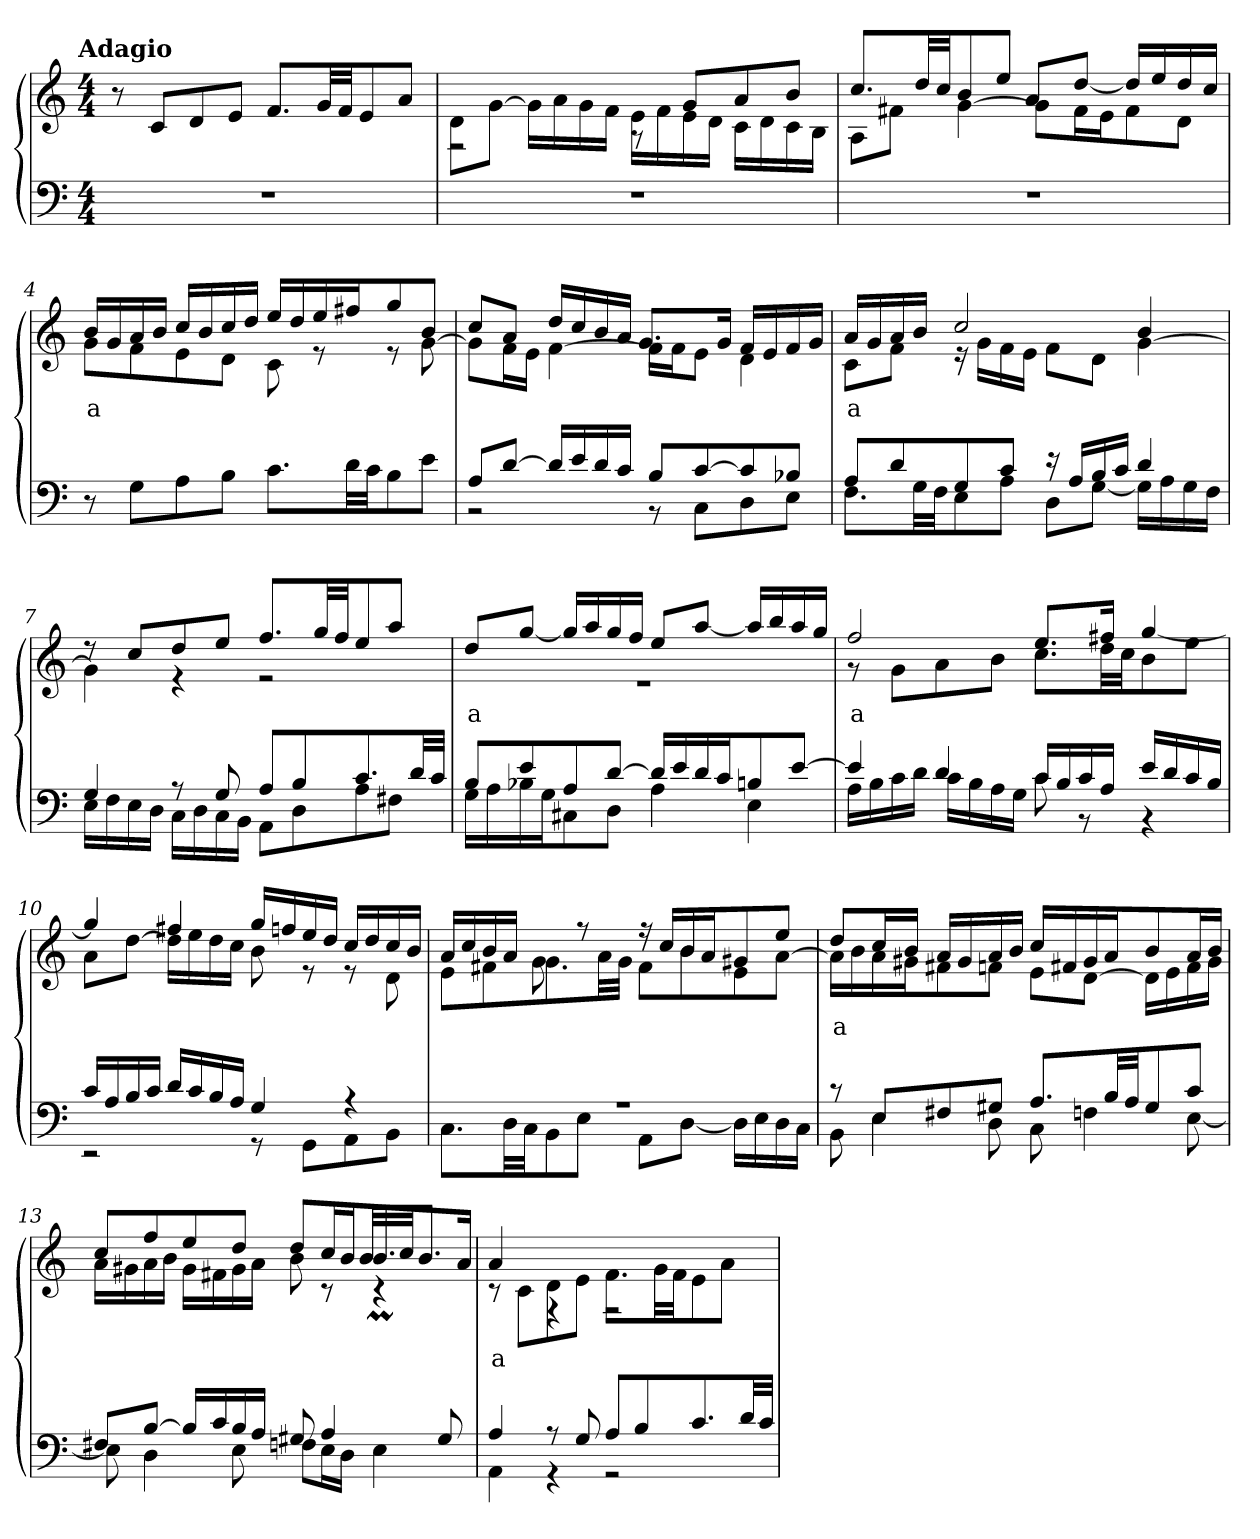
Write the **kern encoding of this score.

**kern	**kern	**text
*part1	*part1	*part1
*staff2	*staff1	*staff1
*clefF4	*clefG2	*
*k[]	*k[]	*
!!LO:TX:omd:t=Adagio
*M4/4	*M4/4	*
*MM60	*MM60	*
=1	=1	=1
1r	8r	.
.	8c/L	.
.	8d/	.
.	8e/J	.
.	8.f/L	.
.	32g/LL	.
.	32f/JJ	.
.	8e/	.
.	8a/J	.
=2	=2	=2
*	*^	*
1r	8d\L	2r	.
.	[8g\J	.	.
.	16g\LL]	.	.
.	16a\	.	.
.	16g\	.	.
.	16f\JJ	.	.
.	16e\LL	8r	.
.	16f\	.	.
.	16e\	8g/L	.
.	16d\JJ	.	.
.	16c\LL	8a/	.
.	16d\	.	.
.	16c\	8b/J	.
.	16B\JJ	.	.
=3	=3	=3	=3
1r	8A\L	8.cc/L	.
.	8f#X\J	.	.
.	.	32dd/LL	.
.	.	32cc/JJ	.
.	[4g\	8b/	.
.	.	8ee/J	.
.	8g\L]	8a/L	.
.	16f#\L	[8dd/J	.
.	16e\J	.	.
.	8f#\	16dd/LL]	.
.	.	16ee/	.
.	8d\J	16dd/	.
.	.	16cc/JJ	.
!!LO:LB:g=z	!!
=4	=4	=4	=4
8r	8g\L	16b/LL	a
.	.	16g/	.
8G\L	8f\	16a/	.
.	.	16b/JJ	.
8A\	8e\	16cc/LL	.
.	.	16b/	.
8B\J	8d\J	16cc/	.
.	.	16dd/JJ	.
8.c\L	8c\	16ee/LL	.
.	.	16dd/	.
.	8re	16ee/	.
32d\LL	.	16ff#X/J	.
32c\JJ	.	.	.
8B\	8re	8gg/	.
8e\J	[8g\	8b/J	.
=5	=5	=5	=5
*^	*	*	*
8A/L	2r	8g\L]	8cc/L	.
[8d/J	.	16f\L	8a/J	.
.	.	16e\JJ	.	.
16d/LL]	.	[4f\	16dd/LL	.
16e/	.	.	16cc/	.
16d/	.	.	16b/	.
16c/JJ	.	.	16a/JJ	.
8B/L	8r	16f\LL]	8.g/L	.
.	.	16f\J	.	.
[8c/	8C\L	8e\J	.	.
.	.	.	16g/Jk	.
8c/]	8D\	4d\	16f/LL	.
.	.	.	16e/	.
8B-X/J	8E\J	.	16f/	.
.	.	.	16g/JJ	.
!!LO:LB:g=z	!!
=6	=6	=6	=6	=6
8A/L	8.F\L	8c\L	16a/LL	a
.	.	.	16g/	.
8d/	.	8f\J	16a/	.
.	32G\LL	.	16b/JJ	.
.	32F\JJ	.	.	.
8G/	8E\	16re	2cc/	.
.	.	16g\LL	.	.
8c/J	8A\J	16f\	.	.
.	.	16e\JJ	.	.
16re	8D\L	8f\L	.	.
16A/LL	.	.	.	.
16B/	[8G\J	8d\J	.	.
16c/JJ	.	.	.	.
4d/	16G\LL]	[4g\	4b/	.
.	16A\	.	.	.
.	16G\	.	.	.
.	16F\JJ	.	.	.
=7	=7	=7	=7	=7
4G/	16E\LL	4g\]	8rdd	.
.	16F\	.	.	.
.	16E\	.	8cc/L	.
.	16D\JJ	.	.	.
8rA	16C\LL	4re	8dd/	.
.	16D\	.	.	.
8G/	16C\	.	8ee/J	.
.	16BB\JJ	.	.	.
8A/L	8AA\L	2re	8.ff/L	.
8B/	8D\	.	.	.
.	.	.	32gg/LL	.
.	.	.	32ff/JJ	.
8.c/	8A\	.	8ee/	.
.	8F#X\J	.	8aa/J	.
32d/LL	.	.	.	.
32c/JJJ	.	.	.	.
!!LO:LB:g=z	!!
=8	=8	=8	=8	=8
8B/L	16G\LL	1re	8dd/L	a
.	16A\	.	.	.
8e/	16B-X\	.	[8gg/J	.
.	16G\J	.	.	.
8A/	8C#X\	.	16gg/LL]	.
.	.	.	16aa/	.
[8d/J	8D\J	.	16gg/	.
.	.	.	16ff/JJ	.
16d/LL]	4A\	.	8ee/L	.
16e/	.	.	.	.
16d/	.	.	[8aa/J	.
16c/J	.	.	.	.
8Bn/	4E\	.	16aa/LL]	.
.	.	.	16bb/	.
[8e/J	.	.	16aa/	.
.	.	.	16gg/JJ	.
=9	=9	=9	=9	=9
4e/]	16A\LL	8rg	2ff/	a
.	16B\	.	.	.
.	16c\	8g\L	.	.
.	16d\JJ	.	.	.
4d/	16c\LL	8a\	.	.
.	16B\	.	.	.
.	16A\	8b\J	.	.
.	16G\JJ	.	.	.
16c/LL	8c\	8.cc\L	8.ee/L	.
16B/	.	.	.	.
16c/	8r	.	.	.
16A/JJ	.	32dd\LL	16ff#X/Jk	.
.	.	32cc\JJ	.	.
16e/LL	4r	8b\	[4gg/	.
16d/	.	.	.	.
16c/	.	8ee\J	.	.
16B/JJ	.	.	.	.
!!LO:LB:g=z	!!
=10	=10	=10	=10	=10
16c/LL	2r	8a\L	4gg/]	.
16A/	.	.	.	.
16B/	.	[8dd\J	.	.
16c/JJ	.	.	.	.
16d/LL	.	16dd\LL]	4ff#X/	.
16c/	.	16ee\	.	.
16B/	.	16dd\	.	.
16A/JJ	.	16cc\JJ	.	.
4G/	8rGG	8b\	16gg/LL	.
.	.	.	16ffn/	.
.	8GG\L	8re	16ee/	.
.	.	.	16dd/JJ	.
4rA	8AA\	8re	16cc/LL	.
.	.	.	16dd/	.
.	8BB\J	8d\	16cc/	.
.	.	.	16b/JJ	.
=11	=11	=11	=11	=11
1rA	8.C\L	8e\L	16a/LL	.
.	.	.	16cc/	.
.	.	8f#X\	16b/	.
.	32D\LL	.	16a/JJ	.
.	32C\JJ	.	.	.
.	8BB\	8.g\	8g\	.
.	8E\J	.	8rff	.
.	.	32a\LL	.	.
.	.	32g\JJJ	.	.
.	8AA\L	8f#\L	16rff	.
.	.	.	16cc/LL	.
.	[8D\J	8b\	16b/	.
.	.	.	16a/J	.
.	16D\LL]	8e\	8g#X/	.
.	16E\	.	.	.
.	16D\	[8a\J	8ee/J	.
.	16C\JJ	.	.	.
!!LO:PB:g=z	!!
=12	=12	=12	=12	=12
8rc	8BB\	16a\LL]	8dd/L	a
.	.	16b\	.	.
8E/L	4E\	16a\	16cc/L	.
.	.	16g#X\J	16b/JJ	.
8F#X/	.	8f#X\	16a/LL	.
.	.	.	16g#/	.
8G#X/J	8D\	8fn\J	16a/	.
.	.	.	16b/JJ	.
8.A/L	8C\	8e\L	16cc/LL	.
.	.	.	16f#X/	.
.	4Fn\	[8d\J	16g#/	.
32B/LL	.	.	16a/J	.
32A/JJ	.	.	.	.
8G#/	.	16d\LL]	8b/	.
.	.	16e\	.	.
8c/J	[8E\	16f#\	16a/L	.
.	.	16g#\JJ	16b/JJ	.
=13	=13	=13	=13	=13
*	*	*	*^	*
8F#X/L	8E\]	16a\LL	8cc/L	2ryy	.
.	.	16g#X\	.	.	.
[8B/J	4D\	16a\	8ff/	.	.
.	.	16b\JJ	.	.	.
16B/LL]	.	16g#\LL	8ee/	.	.
16c/	.	16f#X\	.	.	.
16B/	8E\	16g#\	8dd/J	.	.
16A/JJ	.	16a\JJ	.	.	.
8G#X/	8Fn\L	8b\	8dd/L	4ryy	.
4A/	16E\L	8rc	16cc/L	.	.
.	16D\JJ	.	16b/J	.	.
.	4E\	4rc	8.bm/	32b/LLL	.
.	.	.	.	32cc/JJ	.
.	.	.	.	8.b/J	.
8G#/	.	.	.	.	.
.	.	.	16a/Jk	.	.
*	*	*	*v	*v	*
!!LO:LB:g=z
=14	=14	=14	=14	=14
4A/	4AA\	8rc	4a/	a
.	.	8c\L	.	.
8rA	4rGG	8d\	4r	.
8G/	.	8e\J	.	.
8A/L	2rGG	8.f\L	2r	.
8B/	.	.	.	.
.	.	32g\LL	.	.
.	.	32f\JJ	.	.
8.c/	.	8e\	.	.
.	.	8a\J	.	.
32d/LL	.	.	.	.
32c/JJJ	.	.	.	.
*v	*v	*	*	*
*	*v	*v	*
=	=	=
*-	*-	*-
